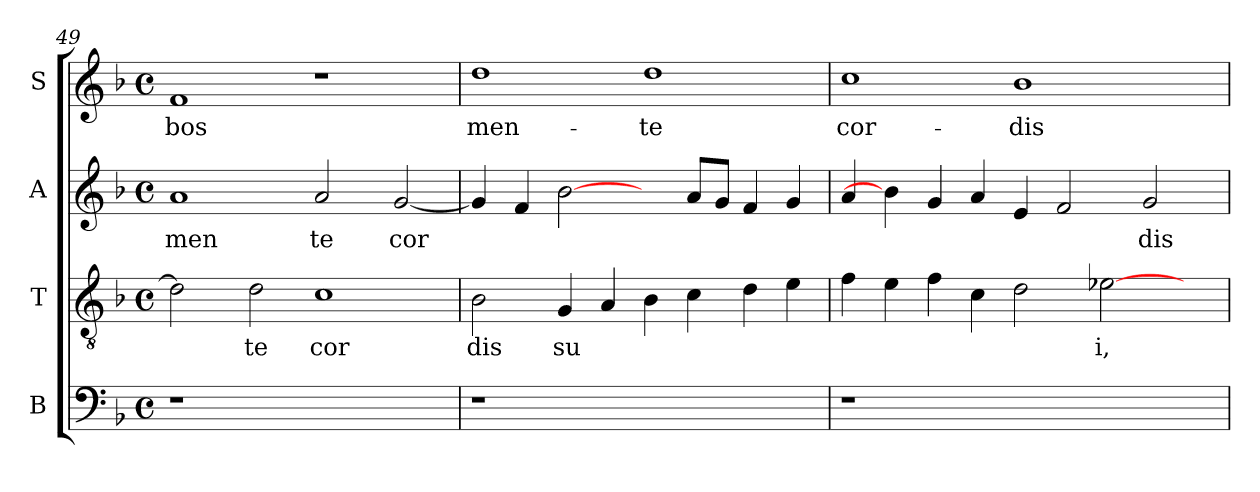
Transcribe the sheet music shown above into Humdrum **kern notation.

**kern	**kern	**text	**kern	**text	**kern	**text
*part4	*part3	*part3	*part2	*part2	*part1	*part1
*staff4	*staff3	*staff3	*staff2	*staff2	*staff1	*staff1
*I"B	*I"T	*	*I"A	*	*I"S	*
*I'B	*I'T	*	*I'A	*	*I'S	*
!!LO:PB:g=z
*clefF4	*clefGv2	*	*clefG2	*	*clefG2	*
*k[b-]	*k[b-]	*	*k[b-]	*	*k[b-]	*
*F:	*F:	*	*F:	*	*F:	*
*M4/4	*M4/4	*	*M4/4	*	*M4/4	*
*met(c)	*met(c)	*	*met(c)	*	*met(c)	*
=49	=49	=49	=49	=49	=49	=49
!	!	!	!	!LO:LY:b:cj	!	!LO:LY:b:cj
*	*^	*	*	*	*	*
1r	2d\]	16ryy	.	1a	men	1f	bos
.	.	1ryy	.	.	.	.	.
!	!	!	!LO:LY:b:cj	!	!	!	!
.	2d\	.	-te	.	.	.	.
!	!	!	!LO:LY:b:cj	!	!LO:LY:b:cj	!	!
1ryy	1c	.	cor	2a/	te	1r	.
.	.	2...ryy	.	.	.	.	.
!	!	!	!	!	!LO:LY:b	!	!
.	.	.	.	[<2g/	cor	.	.
=50	=50	=50	=50	=50	=50	=50	=50
!	!	!	!LO:LY:b:cj	!	!	!	!LO:LY:b:cj
*	*v	*v	*	*	*	*	*
1r	2B-\	dis	4g/]	.	1dd	men-
.	.	.	4f/	.	.	.
!	!	!LO:LY:b:cj	!	!	!	!
.	4G/	su	[2b-\	.	.	.
.	4A/	.	.	.	.	.
!	!	!	!	!	!	!LO:LY:b:cj
1ryy	4B-\	.	4ryy	.	1dd	-te
.	4c\	.	8a/L	.	.	.
.	.	.	8g/J	.	.	.
.	4d\	.	4f/	.	.	.
.	4e\	.	4g/	.	.	.
=51	=51	=51	=51	=51	=51	=51
!	!	!	!	!	!	!LO:LY:b:cj
1r	4f\	.	4a/	.	1cc	cor-
.	4e\	.	4b-\]	.	.	.
.	4f\	.	4g/	.	.	.
.	4c\	.	4a/	.	.	.
!	!	!	!	!	!	!LO:LY:b:cj
1ryy	2d\	.	4e/	.	1b-	-dis
.	.	.	2f/	.	.	.
!	!	!LO:LY:b:cj	!	!	!	!
.	[>2e-X\	i,	.	.	.	.
!	!	!	!	!LO:LY:b:cj	!	!
.	.	.	2g/	dis	.	.
4ryy	4ryy	.	.	.	4ryy	.
=	=	=	=	=	=	=
*-	*-	*-	*-	*-	*-	*-
